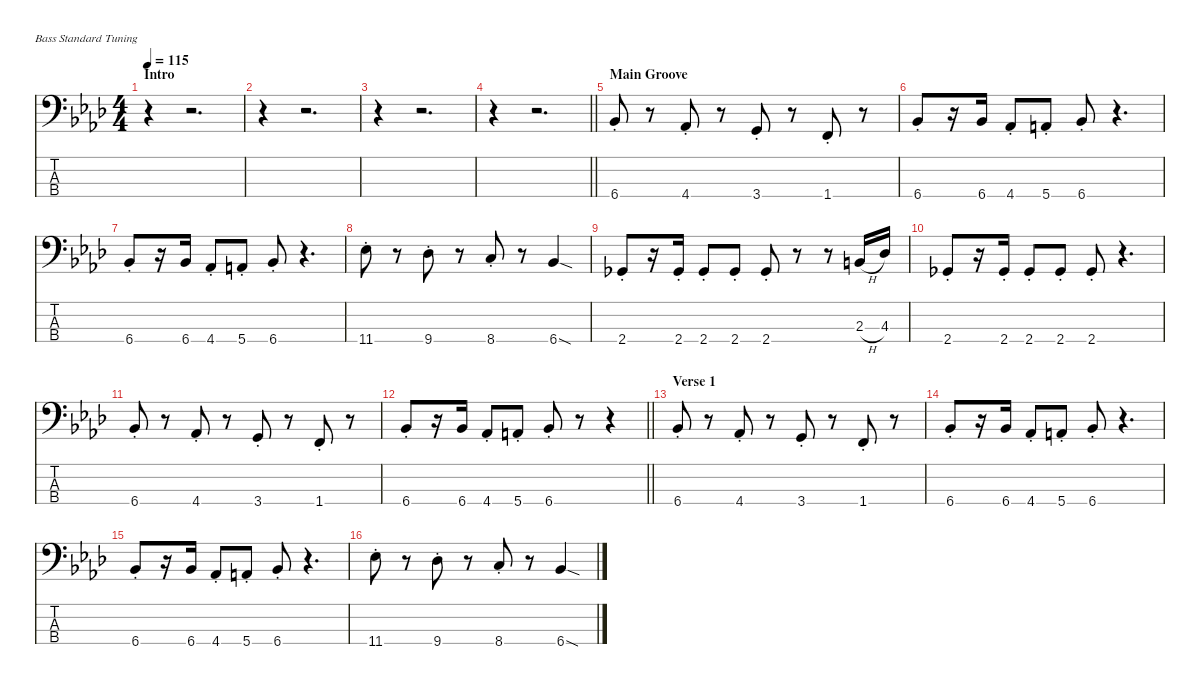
\defaultSystemsLayout 4
\hideDynamics
\bracketExtendMode nobrackets
\singleTrackTrackNamePolicy hidden
\multiTrackTrackNamePolicy hidden
\firstSystemTrackNameMode fullname
\firstSystemTrackNameOrientation horizontal
\otherSystemsTrackNameOrientation horizontal
\track ("Synth Bass" "synth.bs.") {instrument synthbass1}
\staff {score tabs}
\tuning (G2 D2 A1 E1)
\ts (4 4)
\section ("" "Intro")
\tempo 115
\clef f4
\ks ab
r.4{dy f instrument synthbass1 beam Down} r.2{d beam Down} |
r.4{beam Down} r.2{d beam Down} |
r.4{beam Down} r.2{d beam Down} |
\barLineRight lightlight
r.4{beam Down} r.2{d beam Down} |
\section ("" "Main Groove")
6.4{st acc b}.8{beam Up} r.8{beam Up} 4.4{st acc b}.8{beam Up} r.8{beam Up} 3.4{st acc forcenatural}.8{beam Up} r.8{beam Up} 1.4{st acc forcenatural}.8{beam Up} r.8{beam Up} |
6.4{st acc b}.8{beam Up} r.16{beam Up} 6.4{acc b}.16{beam Up} 4.4{st acc b}.8{beam Up} 5.4{st acc forcenatural}.8{beam Up} 6.4{st acc b}.8{beam Up} r.4{d beam Up} |
6.4{st acc b}.8{beam Up} r.16{beam Up} 6.4{acc b}.16{beam Up} 4.4{st acc b}.8{beam Up} 5.4{st acc forcenatural}.8{beam Up} 6.4{st acc b}.8{beam Up} r.4{d beam Up} |
11.4{st acc b}.8{beam Down} r.8{beam Down} 9.4{st acc b}.8{beam Down} r.8{beam Down} 8.4{st acc forcenatural}.8{beam Up} r.8{beam Up} 6.4{sod acc b}.4{beam Up} |
2.4{st acc b}.8{beam Up} r.16{beam Up} 2.4{st acc b}.16{beam Up} 2.4{st acc b}.8{beam Up} 2.4{st acc b}.8{beam Up} 2.4{st acc b}.8{beam Up} r.8{beam Up} r.8{beam Up} 2.3{h acc forcenatural}.16{beam Up} 4.3{acc b}.16{beam Up} |
2.4{st acc b}.8{beam Up} r.16{beam Up} 2.4{st acc b}.16{beam Up} 2.4{st acc b}.8{beam Up} 2.4{st acc b}.8{beam Up} 2.4{st acc b}.8{beam Up} r.4{d beam Up} |
6.4{st acc b}.8{beam Up} r.8{beam Up} 4.4{st acc b}.8{beam Up} r.8{beam Up} 3.4{st acc forcenatural}.8{beam Up} r.8{beam Up} 1.4{st acc forcenatural}.8{beam Up} r.8{beam Up} |
\barLineRight lightlight
6.4{st acc b}.8{beam Up} r.16{beam Up} 6.4{acc b}.16{beam Up} 4.4{st acc b}.8{beam Up} 5.4{st acc forcenatural}.8{beam Up} 6.4{st acc b}.8{beam Up} r.8{beam Up} r.4{beam Up} |
\section ("" "Verse 1")
6.4{st acc b}.8{beam Up} r.8{beam Up} 4.4{st acc b}.8{beam Up} r.8{beam Up} 3.4{st acc forcenatural}.8{beam Up} r.8{beam Up} 1.4{st acc forcenatural}.8{beam Up} r.8{beam Up} |
6.4{st acc b}.8{beam Up} r.16{beam Up} 6.4{acc b}.16{beam Up} 4.4{st acc b}.8{beam Up} 5.4{st acc forcenatural}.8{beam Up} 6.4{st acc b}.8{beam Up} r.4{d beam Up} |
6.4{st acc b}.8{beam Up} r.16{beam Up} 6.4{acc b}.16{beam Up} 4.4{st acc b}.8{beam Up} 5.4{st acc forcenatural}.8{beam Up} 6.4{st acc b}.8{beam Up} r.4{d beam Up} |
11.4{st acc b}.8{beam Down} r.8{beam Down} 9.4{st acc b}.8{beam Down} r.8{beam Down} 8.4{st acc forcenatural}.8{beam Up} r.8{beam Up} 6.4{sod acc b}.4{beam Up}
